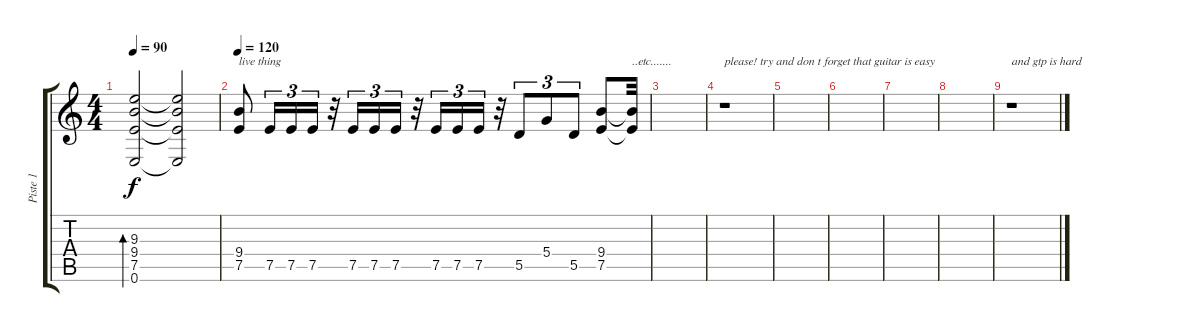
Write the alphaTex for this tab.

\track ("Piste 1" "Piste 1") {instrument distortionguitar}
\staff {score tabs}
\tuning (E4 B3 G3 D3 A2 E2) {hide}
\ts (4 4)
\tempo 90
\clef g2
\ks c
(9.3 9.4 7.5 0.6).2{bd 60 dy f} (9.3{t} 9.4{t} 7.5{t} 0.6{t}).2 |
\tempo 120
(9.4 7.5).8{txt "live thing"} 7.5.16{tu (3 2)} 7.5.16{tu (3 2)} 7.5.16{tu (3 2)} r.32 7.5.16{tu (3 2)} 7.5.16{tu (3 2)} 7.5.16{tu (3 2)} r.32 7.5.16{tu (3 2)} 7.5.16{tu (3 2)} 7.5.16{tu (3 2)} r.32 5.5.8{tu (3 2)} 5.4.8{tu (3 2)} 5.5.8{tu (3 2)} (9.4 7.5).8 (9.4{t} 7.5{t}).32{txt "..etc......."} |
|
r.1{txt "please! try and don t forget that guitar is easy"} |
|
|
|
|
r.1{txt "and gtp is hard"}
